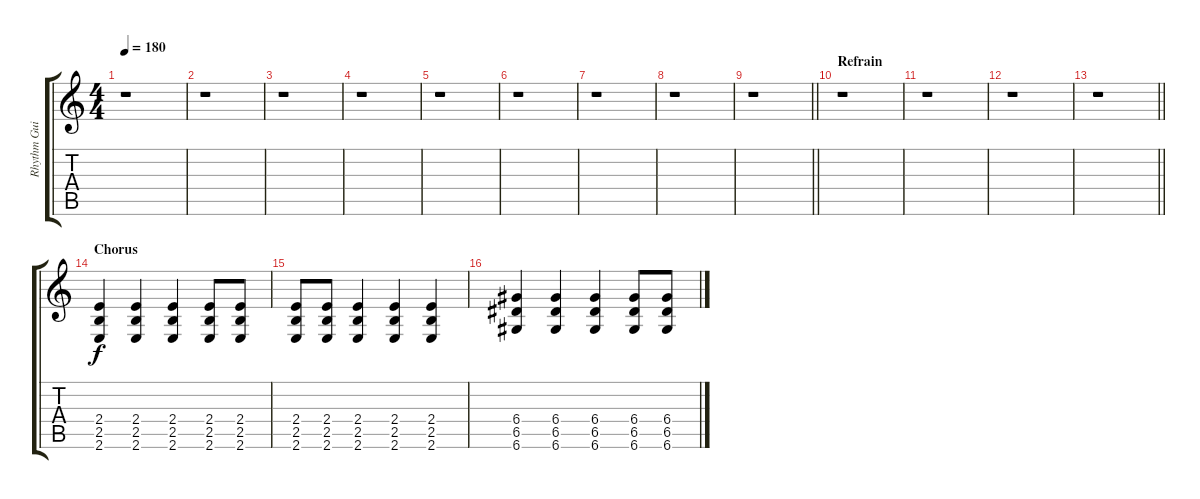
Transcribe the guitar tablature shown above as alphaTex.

\track ("Rhythm Guitar (J.S. Sung)" "Rhythm Gui") {instrument overdrivenguitar}
\staff {score tabs}
\tuning (E4 B3 G3 D3 A2 D2) {hide}
\ts (4 4)
\tempo 180
\clef g2
\ks c
r.1{dy f} |
r.1 |
r.1 |
r.1 |
r.1 |
r.1 |
r.1 |
r.1 |
\barLineRight lightlight
r.1 |
\section ("" "Refrain")
r.1 |
r.1 |
r.1 |
\barLineRight lightlight
r.1 |
\section ("" "Chorus")
(2.4 2.5 2.6).4 (2.4 2.5 2.6).4 (2.4 2.5 2.6).4 (2.4 2.5 2.6).8 (2.4 2.5 2.6).8 |
(2.4 2.5 2.6).8 (2.4 2.5 2.6).8 (2.4 2.5 2.6).4 (2.4 2.5 2.6).4 (2.4 2.5 2.6).4 |
(6.4 6.5 6.6).4 (6.4 6.5 6.6).4 (6.4 6.5 6.6).4 (6.4 6.5 6.6).8 (6.4 6.5 6.6).8
